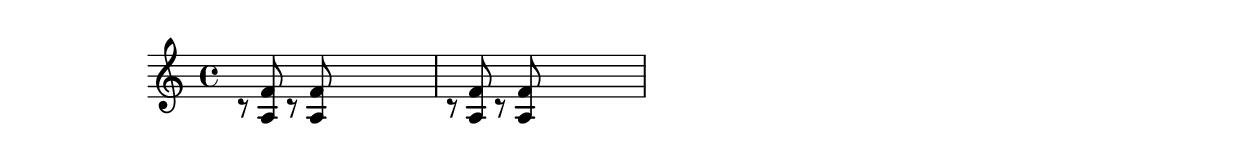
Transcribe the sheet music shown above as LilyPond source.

\relative {
  \skip1
  \skip1
  c'8\rest <a f'> c\rest <a f'> \skip2
  c8\rest <a f'> c\rest <a f'> \skip2
}
